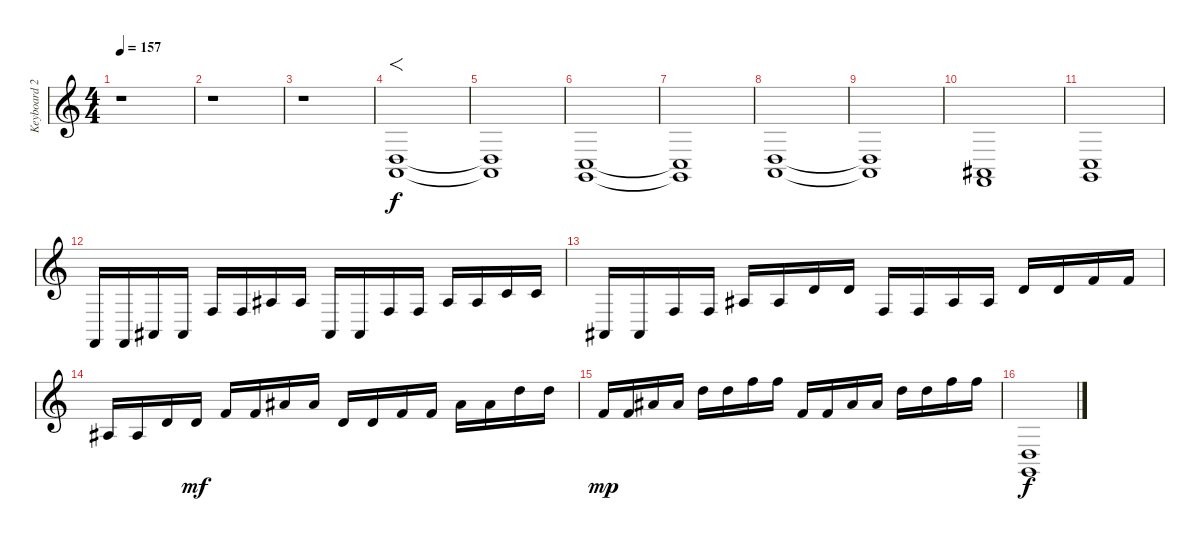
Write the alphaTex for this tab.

\track ("Keyboard 2" "Keyboard 2") {instrument pad3polysynth}
\staff {score}
\tuning (E4 B3 G3 D3 A2 E2) {hide}
\ts (4 4)
\tempo 157
\clef g2
\ks c
r.1{dy mp} |
r.1 |
r.1 |
(0.4 0.5).1{f dy f instrument pad3polysynth} |
(0.4{t} 0.5{t}).1 |
(3.5 3.6).1 |
(3.5{t} 3.6{t}).1 |
(0.4 0.5).1 |
(0.4{t} 0.5{t}).1 |
(1.5 1.6).1 |
(3.5 3.6).1 |
1.6.16{instrument lead2sawtooth} 1.6.16 1.5.16 1.5.16 3.4.16 3.4.16 3.3.16 3.3.16 1.5.16 1.5.16 3.4.16 3.4.16 3.3.16 3.3.16 1.2.16 1.2.16 |
1.5.16 1.5.16 3.4.16 3.4.16 3.3.16 3.3.16 3.2.16 3.2.16 3.4.16 3.4.16 3.3.16 3.3.16 3.2.16 3.2.16 1.1.16 1.1.16 |
3.3.16 3.3.16 3.2.16 3.2.16{dy mf} 1.1.16 1.1.16 6.1.16 6.1.16 7.3.16 7.3.16 6.2.16 6.2.16 6.1.16 6.1.16 10.1.16 10.1.16 |
10.3.16{dy mp} 10.3.16 11.2.16 11.2.16 10.1.16 10.1.16 13.1.16 13.1.16 10.3.16 10.3.16 11.2.16 11.2.16 10.1.16 10.1.16 13.1.16 13.1.16 |
(0.4 3.6).1{dy f instrument pad3polysynth}
